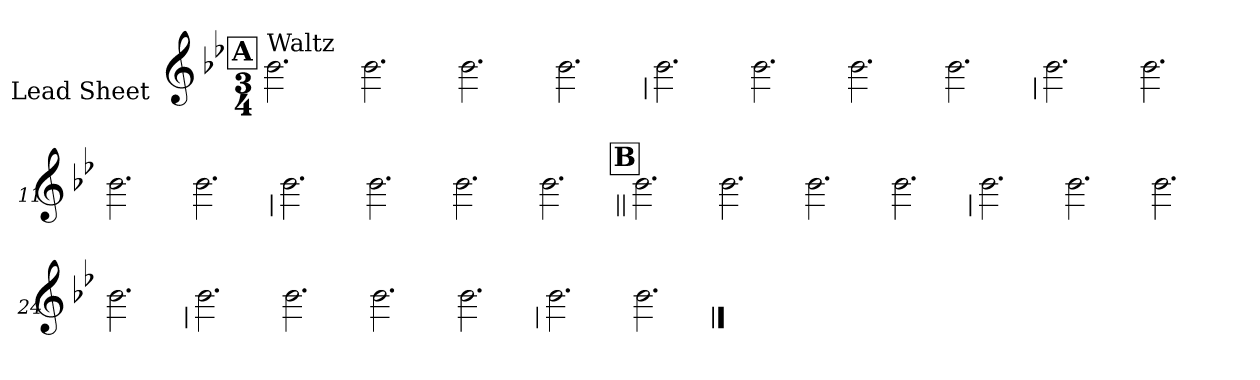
**kern
*part1
*staff1
*I"Lead Sheet
*stria0
*clefG2
*k[b-e-]
*B-:
*M3/4
!!LO:REH:place=s1:a:t=A
=1||
!LO:TX:a:t=Waltz
2.b-
=2-
2.b-
=3-
2.b-
=4-
2.b-
!!LO:LB:g=z
=5
2.b-
=6-
2.b-
=7-
2.b-
=8-
2.b-
!!LO:LB:g=z
=9
2.b-
=10-
2.b-
=11-
2.b-
=12-
2.b-
!!LO:LB:g=z
=13
2.b-
=14-
2.b-
=15-
2.b-
=16-
2.b-
!!LO:LB:g=z
!!LO:REH:place=s1:a:t=B
=17||
2.b-
=18-
2.b-
=19-
2.b-
=20-
2.b-
!!LO:LB:g=z
=21
2.b-
=22-
2.b-
=23-
2.b-
=24-
2.b-
!!LO:LB:g=z
=25
2.b-
=26-
2.b-
=27-
2.b-
=28-
2.b-
!!LO:LB:g=z
=29
2.b-
=30-
2.b-
==
*-
